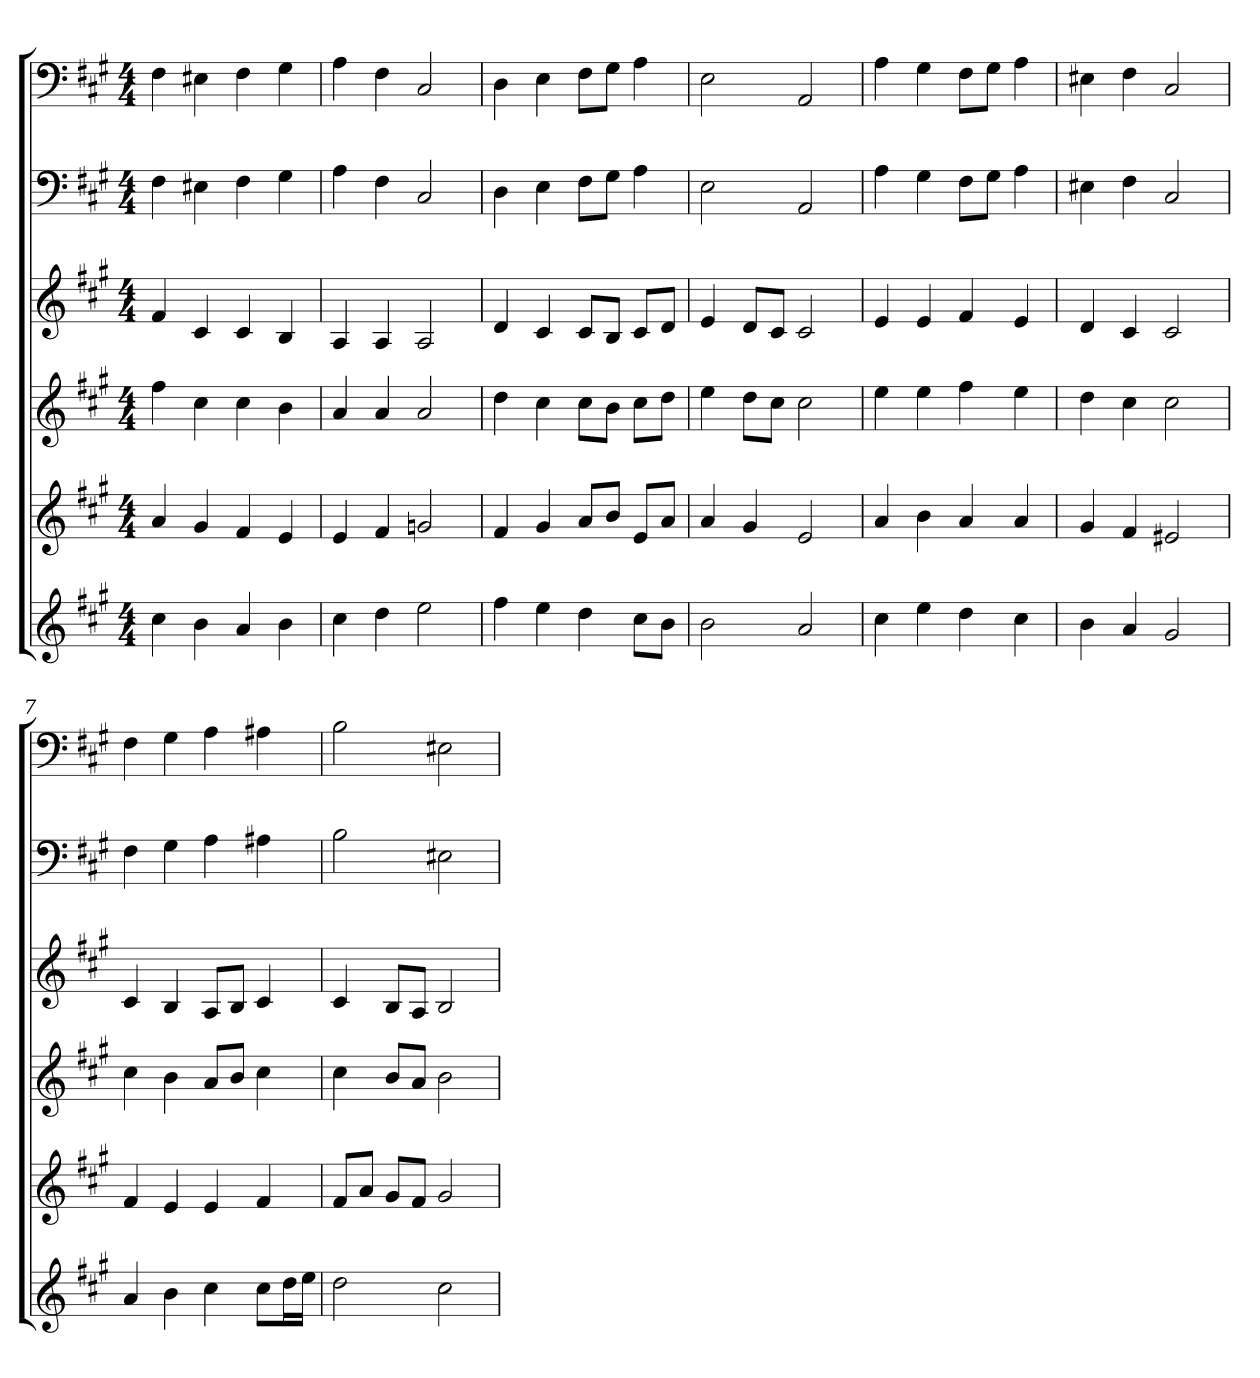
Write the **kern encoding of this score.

**kern	**kern	**kern	**kern	**kern	**kern
*part6	*part5	*part4	*part3	*part2	*part1
*staff6	*staff5	*staff4	*staff3	*staff2	*staff1
*clefG2	*clefG2	*clefG2	*clefG2	*clefF4	*clefF4
*k[f#c#g#]	*k[f#c#g#]	*k[f#c#g#]	*k[f#c#g#]	*k[f#c#g#]	*k[f#c#g#]
*A:	*A:	*A:	*A:	*A:	*A:
*M4/4	*M4/4	*M4/4	*M4/4	*M4/4	*M4/4
=1	=1	=1	=1	=1	=1
4cc#	4a	4ff#	4f#	4F#	4F#
4b	4g#	4cc#	4c#	4E#X	4E#X
4a	4f#	4cc#	4c#	4F#	4F#
4b	4e	4b	4B	4G#	4G#
=2	=2	=2	=2	=2	=2
4cc#	4e	4a	4A	4A	4A
4dd	4f#	4a	4A	4F#	4F#
2ee	2gn	2a	2A	2C#	2C#
=3	=3	=3	=3	=3	=3
4ff#	4f#	4dd	4d	4D	4D
4ee	4g#	4cc#	4c#	4E	4E
4dd	8a/L	8cc#\L	8c#/L	8F#\L	8F#\L
.	8b/J	8b\J	8B/J	8G#\J	8G#\J
8cc#\L	8e/L	8cc#\L	8c#/L	4A	4A
8b\J	8a/J	8dd\J	8d/J	.	.
=4	=4	=4	=4	=4	=4
2b	4a	4ee	4e	2E	2E
.	4g#	8dd\L	8d/L	.	.
.	.	8cc#\J	8c#/J	.	.
2a	2e	2cc#	2c#	2AA	2AA
=5	=5	=5	=5	=5	=5
4cc#	4a	4ee	4e	4A	4A
4ee	4b	4ee	4e	4G#	4G#
4dd	4a	4ff#	4f#	8F#\L	8F#\L
.	.	.	.	8G#\J	8G#\J
4cc#	4a	4ee	4e	4A	4A
=6	=6	=6	=6	=6	=6
4b	4g#	4dd	4d	4E#X	4E#X
4a	4f#	4cc#	4c#	4F#	4F#
2g#	2e#X	2cc#	2c#	2C#	2C#
=7	=7	=7	=7	=7	=7
4a	4f#	4cc#	4c#	4F#	4F#
4b	4e	4b	4B	4G#	4G#
4cc#	4e	8a/L	8A/L	4A	4A
.	.	8b/J	8B/J	.	.
8cc#\L	4f#	4cc#	4c#	4A#X	4A#X
16dd\L	.	.	.	.	.
16ee\JJ	.	.	.	.	.
=8	=8	=8	=8	=8	=8
2dd	8f#/L	4cc#	4c#	2B	2B
.	8a/J	.	.	.	.
.	8g#/L	8b/L	8B/L	.	.
.	8f#/J	8a/J	8A/J	.	.
2cc#	2g#	2b	2B	2E#X	2E#X
=	=	=	=	=	=
*-	*-	*-	*-	*-	*-
